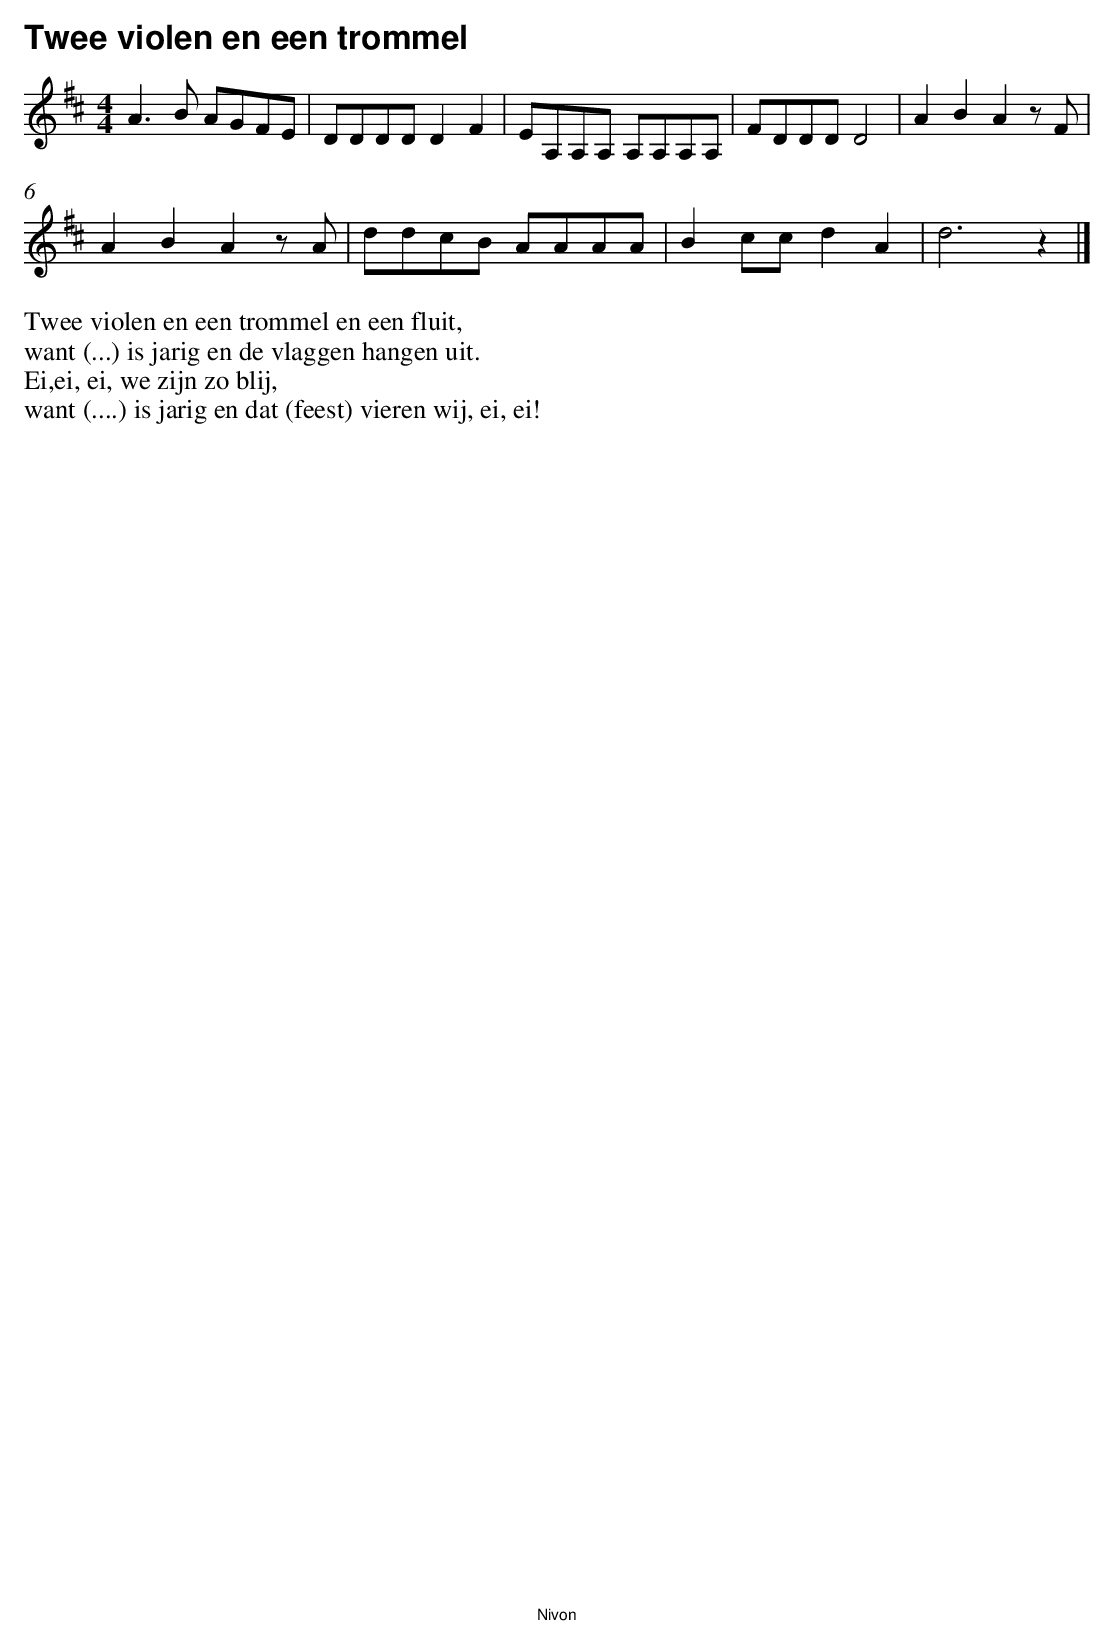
X:1
T: Twee violen en een trommel
L:1/8
M:4/4
K:D
V:1
A3B AGFE|DDDD D2F2|EA,A,A, A,A,A,A,|FDDD D4|A2B2A2zF|$
A2B2A2zA|ddcB AAAA|B2ccd2A2|d6z2|]
%%begintext
Twee violen en een trommel en een fluit,
want (...) is jarig en de vlaggen hangen uit.
Ei,ei, ei, we zijn zo blij,
want (....) is jarig en dat (feest) vieren wij, ei, ei!
